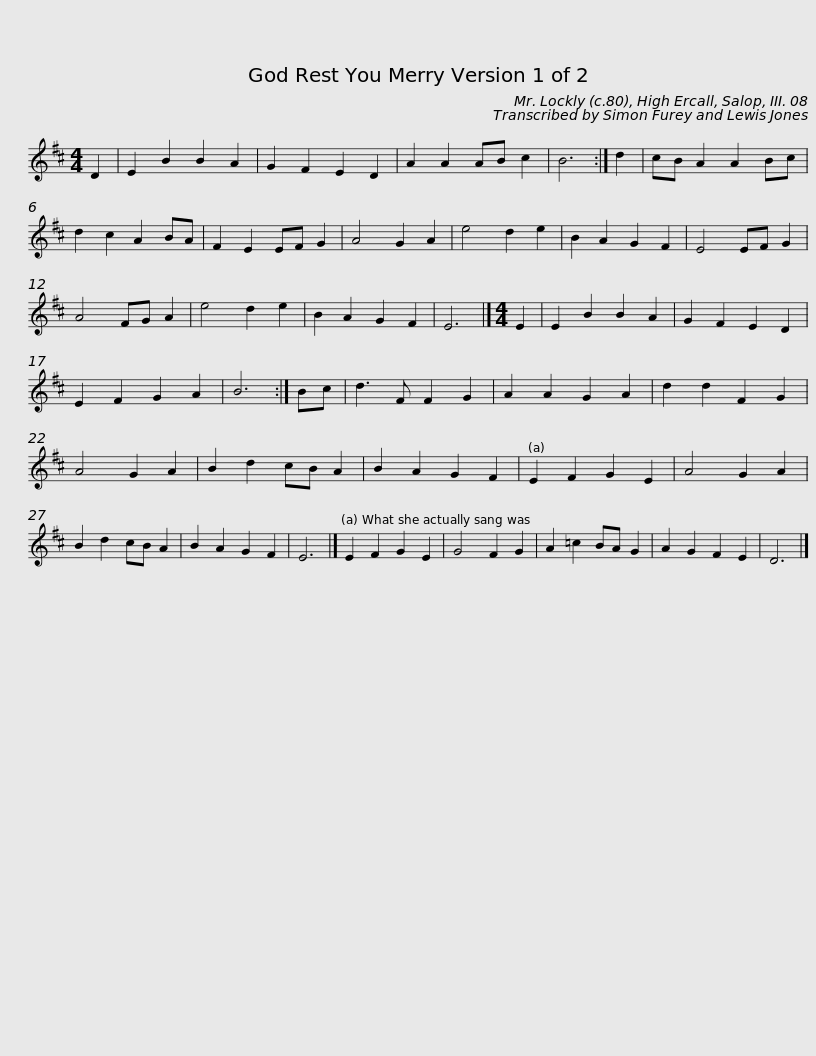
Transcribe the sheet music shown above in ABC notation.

X:1
L:1/8
M:4/4
I:linebreak $
K:D
V:1 treble
V:1
 D2 | E2 B2 B2 A2 | G2 F2 E2 D2 | A2 A2 AB c2 | B6 :| %5
 d2 | cB A2 A2 Bc | d2 c2 A2 BA | F2 E2 EF G2 |$ A4 G2 A2 | %10
 e4 d2 e2 | B2 A2 G2 F2 | E4 EF G2 | A4 FG A2 | e4 d2 e2 | %15
 B2 A2 G2 F2 | E6 |][M:4/4] E2 | E2 B2 B2 A2 | G2 F2 E2 D2 |$ %20
 E2 F2 G2 A2 | B6 :| Bc |$ d3 F F2 G2 | A2 A2 G2 A2 | %25
 d2 d2 F2 G2 | A4 G2 A2 | B2 d2 cB A2 | B2 A2 G2 F2 |$ E2 F2 G2 E2 | %30
 A4 G2 A2 | B2 d2 cB A2 | B2 A2 G2 F2 | E6 |]$ E2 F2 G2 E2 | %35
 G4 F2 G2 | A2 =c2 BA G2 | A2 G2 F2 E2 | D6 |] %39
